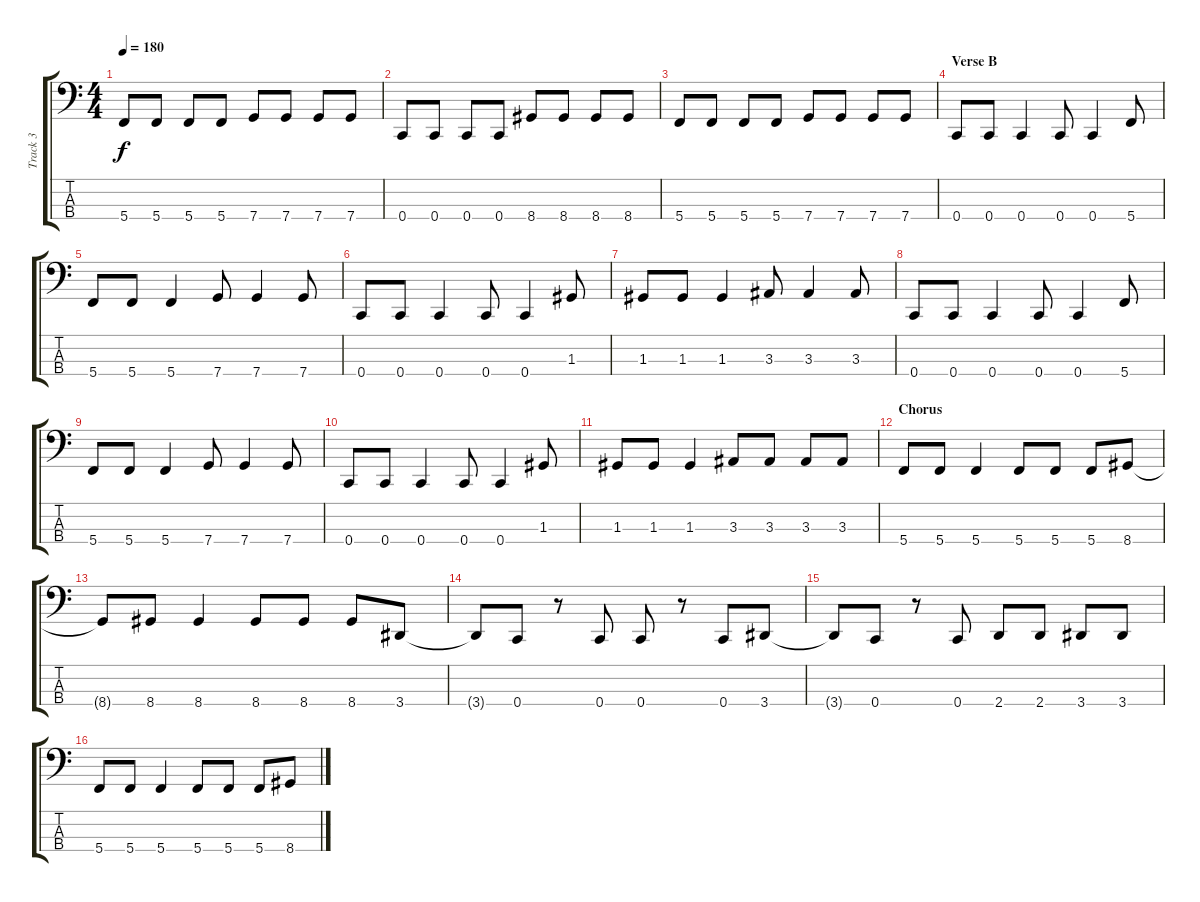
\track ("Track 3" "Track 3") {instrument electricbasspick}
\staff {score tabs}
\tuning (F2 C2 G1 C1) {hide}
\ts (4 4)
\tempo 180
\clef f4
\ks c
5.4.8{dy f} 5.4.8 5.4.8 5.4.8 7.4.8 7.4.8 7.4.8 7.4.8 |
0.4.8 0.4.8 0.4.8 0.4.8 8.4.8 8.4.8 8.4.8 8.4.8 |
5.4.8 5.4.8 5.4.8 5.4.8 7.4.8 7.4.8 7.4.8 7.4.8 |
\section ("" "Verse B")
0.4.8 0.4.8 0.4.4 0.4.8 0.4.4 5.4.8 |
5.4.8 5.4.8 5.4.4 7.4.8 7.4.4 7.4.8 |
0.4.8 0.4.8 0.4.4 0.4.8 0.4.4 1.3.8 |
1.3.8 1.3.8 1.3.4 3.3.8 3.3.4 3.3.8 |
0.4.8 0.4.8 0.4.4 0.4.8 0.4.4 5.4.8 |
5.4.8 5.4.8 5.4.4 7.4.8 7.4.4 7.4.8 |
0.4.8 0.4.8 0.4.4 0.4.8 0.4.4 1.3.8 |
1.3.8 1.3.8 1.3.4 3.3.8 3.3.8 3.3.8 3.3.8 |
\section ("" "Chorus")
5.4.8 5.4.8 5.4.4 5.4.8 5.4.8 5.4.8 8.4.8 |
8.4{t}.8 8.4.8 8.4.4 8.4.8 8.4.8 8.4.8 3.4.8 |
3.4{t}.8 0.4.8 r.8 0.4.8 0.4.8 r.8 0.4.8 3.4.8 |
3.4{t}.8 0.4.8 r.8 0.4.8 2.4.8 2.4.8 3.4.8 3.4.8 |
5.4.8 5.4.8 5.4.4 5.4.8 5.4.8 5.4.8 8.4.8
